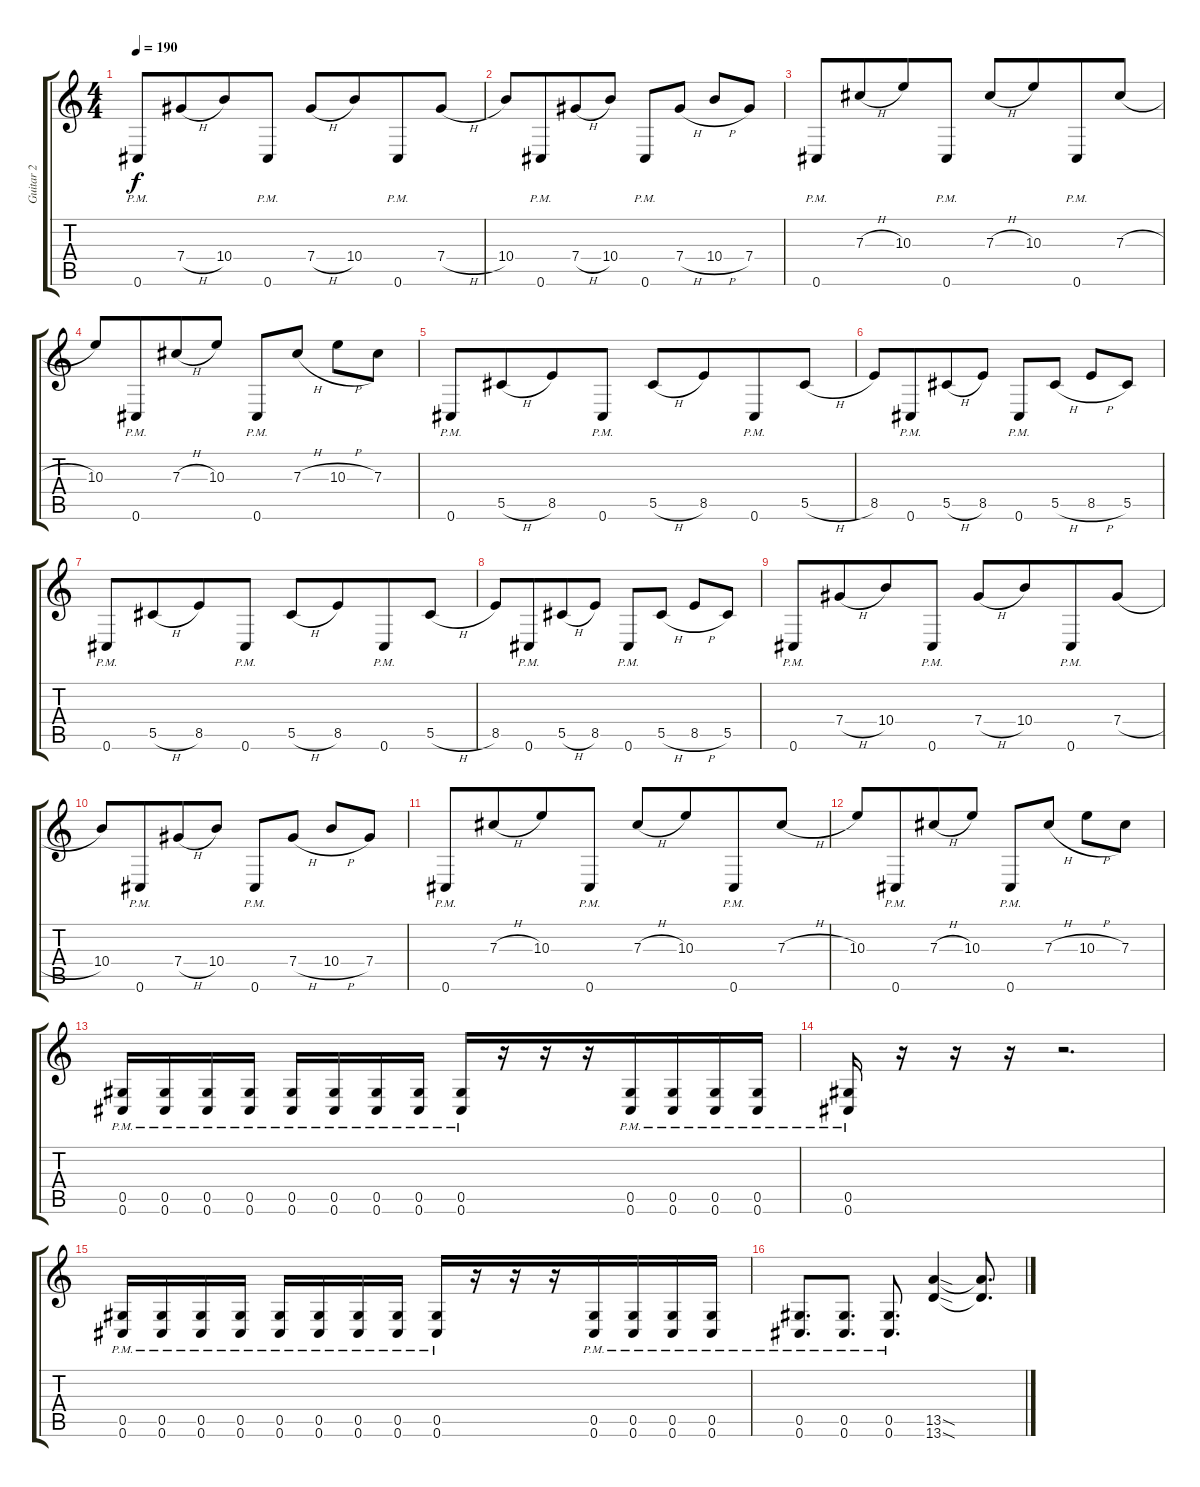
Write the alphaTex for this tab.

\track ("Guitar 2" "Guitar 2") {instrument distortionguitar}
\staff {score tabs}
\tuning (Eb4 Bb3 Gb3 Db3 Ab2 Db2) {hide}
\ts (4 4)
\tempo 190
\clef g2
\ks c
0.6{pm}.8{dy f} 7.4{h}.8{beam merge} 10.4.8 0.6{pm}.8 7.4{h}.8 10.4.8{beam merge} 0.6{pm}.8{beam merge} 7.4{h}.8 |
10.4.8 0.6{pm}.8{beam merge} 7.4{h}.8 10.4.8 0.6{pm}.8 7.4{h}.8 10.4{h}.8{beam merge} 7.4.8 |
0.6{pm}.8 7.3{h}.8{beam merge} 10.3.8 0.6{pm}.8 7.3{h}.8 10.3.8{beam merge} 0.6{pm}.8{beam merge} 7.3{h}.8 |
10.3.8 0.6{pm}.8{beam merge} 7.3{h}.8 10.3.8 0.6{pm}.8 7.3{h}.8 10.3{h}.8{beam merge} 7.3.8 |
0.6{pm}.8 5.5{h}.8{beam merge} 8.5.8 0.6{pm}.8 5.5{h}.8 8.5.8{beam merge} 0.6{pm}.8{beam merge} 5.5{h}.8 |
8.5.8 0.6{pm}.8{beam merge} 5.5{h}.8 8.5.8 0.6{pm}.8 5.5{h}.8 8.5{h}.8{beam merge} 5.5.8 |
0.6{pm}.8 5.5{h}.8{beam merge} 8.5.8 0.6{pm}.8 5.5{h}.8 8.5.8{beam merge} 0.6{pm}.8{beam merge} 5.5{h}.8 |
8.5.8 0.6{pm}.8{beam merge} 5.5{h}.8 8.5.8 0.6{pm}.8 5.5{h}.8 8.5{h}.8{beam merge} 5.5.8 |
0.6{pm}.8 7.4{h}.8{beam merge} 10.4.8 0.6{pm}.8 7.4{h}.8 10.4.8{beam merge} 0.6{pm}.8{beam merge} 7.4{h}.8 |
10.4.8 0.6{pm}.8{beam merge} 7.4{h}.8 10.4.8 0.6{pm}.8 7.4{h}.8 10.4{h}.8{beam merge} 7.4.8 |
0.6{pm}.8 7.3{h}.8{beam merge} 10.3.8 0.6{pm}.8 7.3{h}.8 10.3.8{beam merge} 0.6{pm}.8{beam merge} 7.3{h}.8 |
10.3.8 0.6{pm}.8{beam merge} 7.3{h}.8 10.3.8 0.6{pm}.8 7.3{h}.8 10.3{h}.8{beam merge} 7.3.8 |
(0.5{pm} 0.6{pm}).16 (0.5{pm} 0.6{pm}).16{beam merge} (0.5{pm} 0.6{pm}).16 (0.5{pm} 0.6{pm}).16 (0.5{pm} 0.6{pm}).16 (0.5{pm} 0.6{pm}).16 (0.5{pm} 0.6{pm}).16 (0.5{pm} 0.6{pm}).16 (0.5{pm} 0.6{pm}).16{beam merge} r.16 r.16 r.16 (0.5{pm} 0.6{pm}).16 (0.5{pm} 0.6{pm}).16 (0.5{pm} 0.6{pm}).16 (0.5{pm} 0.6{pm}).16 |
(0.5{pm} 0.6{pm}).16 r.16 r.16 r.16{beam merge} r.2{d} |
(0.5{pm} 0.6{pm}).16 (0.5{pm} 0.6{pm}).16{beam merge} (0.5{pm} 0.6{pm}).16 (0.5{pm} 0.6{pm}).16 (0.5{pm} 0.6{pm}).16 (0.5{pm} 0.6{pm}).16 (0.5{pm} 0.6{pm}).16 (0.5{pm} 0.6{pm}).16 (0.5{pm} 0.6{pm}).16{beam merge} r.16 r.16 r.16 (0.5{pm} 0.6{pm}).16 (0.5{pm} 0.6{pm}).16 (0.5{pm} 0.6{pm}).16 (0.5{pm} 0.6{pm}).16 |
(0.5{pm} 0.6{pm}).8{d} (0.5{pm} 0.6{pm}).8{d} (0.5{pm} 0.6{pm}).8{d} (13.5{sod} 13.6{sod}).4 (13.5{t} 13.6{t}).8{d}
